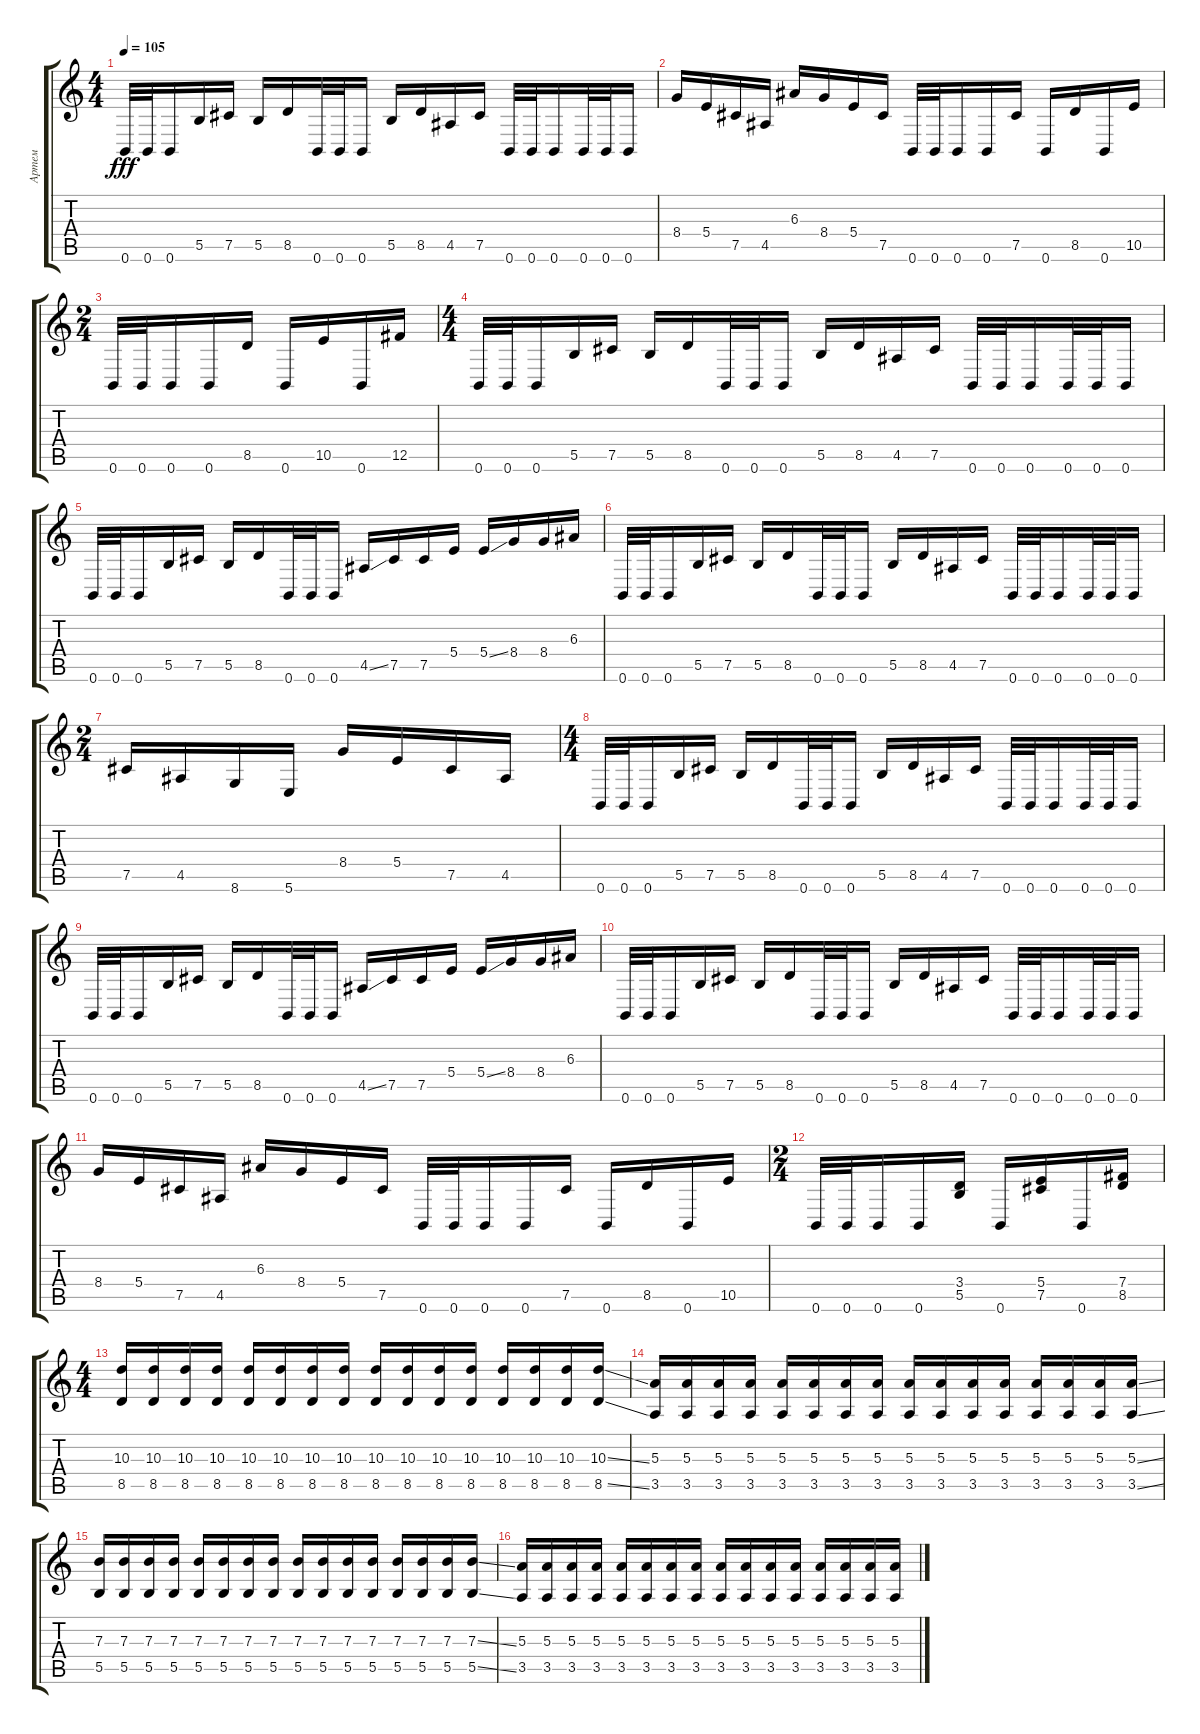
\track ("Артем" "Артем") {instrument overdrivenguitar}
\staff {score tabs}
\tuning (Db4 Ab3 E3 B2 Gb2 B1) {hide}
\ts (4 4)
\tempo 105
\clef g2
\ks c
0.6.32{dy fff} 0.6.32 0.6.16 5.5.16 7.5.16 5.5.16 8.5.16 0.6.32 0.6.32 0.6.16 5.5.16 8.5.16 4.5.16 7.5.16 0.6.32 0.6.32 0.6.16 0.6.32 0.6.32 0.6.16 |
8.4.16 5.4.16 7.5.16 4.5.16 6.3.16 8.4.16 5.4.16 7.5.16 0.6.32 0.6.32 0.6.16 0.6.16 7.5.16 0.6.16 8.5.16 0.6.16 10.5.16 |
\ts (2 4)
0.6.32 0.6.32 0.6.16 0.6.16 8.5.16 0.6.16 10.5.16 0.6.16 12.5.16 |
\ts (4 4)
0.6.32 0.6.32 0.6.16 5.5.16 7.5.16 5.5.16 8.5.16 0.6.32 0.6.32 0.6.16 5.5.16 8.5.16 4.5.16 7.5.16 0.6.32 0.6.32 0.6.16 0.6.32 0.6.32 0.6.16 |
0.6.32 0.6.32 0.6.16 5.5.16 7.5.16 5.5.16 8.5.16 0.6.32 0.6.32 0.6.16 4.5{ss}.16 7.5.16 7.5.16 5.4.16 5.4{ss}.16 8.4.16 8.4.16 6.3.16 |
0.6.32 0.6.32 0.6.16 5.5.16 7.5.16 5.5.16 8.5.16 0.6.32 0.6.32 0.6.16 5.5.16 8.5.16 4.5.16 7.5.16 0.6.32 0.6.32 0.6.16 0.6.32 0.6.32 0.6.16 |
\ts (2 4)
7.5.16 4.5.16 8.6.16 5.6.16 8.4.16 5.4.16 7.5.16 4.5.16 |
\ts (4 4)
0.6.32 0.6.32 0.6.16 5.5.16 7.5.16 5.5.16 8.5.16 0.6.32 0.6.32 0.6.16 5.5.16 8.5.16 4.5.16 7.5.16 0.6.32 0.6.32 0.6.16 0.6.32 0.6.32 0.6.16 |
0.6.32 0.6.32 0.6.16 5.5.16 7.5.16 5.5.16 8.5.16 0.6.32 0.6.32 0.6.16 4.5{ss}.16 7.5.16 7.5.16 5.4.16 5.4{ss}.16 8.4.16 8.4.16 6.3.16 |
0.6.32 0.6.32 0.6.16 5.5.16 7.5.16 5.5.16 8.5.16 0.6.32 0.6.32 0.6.16 5.5.16 8.5.16 4.5.16 7.5.16 0.6.32 0.6.32 0.6.16 0.6.32 0.6.32 0.6.16 |
8.4.16 5.4.16 7.5.16 4.5.16 6.3.16 8.4.16 5.4.16 7.5.16 0.6.32 0.6.32 0.6.16 0.6.16 7.5.16 0.6.16 8.5.16 0.6.16 10.5.16 |
\ts (2 4)
0.6.32 0.6.32 0.6.16 0.6.16 (3.4 5.5).16 0.6.16 (5.4 7.5).16 0.6.16 (7.4 8.5).16 |
\ts (4 4)
(10.3 8.5).16 (10.3 8.5).16 (10.3 8.5).16 (10.3 8.5).16 (10.3 8.5).16 (10.3 8.5).16 (10.3 8.5).16 (10.3 8.5).16 (10.3 8.5).16 (10.3 8.5).16 (10.3 8.5).16 (10.3 8.5).16 (10.3 8.5).16 (10.3 8.5).16 (10.3 8.5).16 (10.3{ss} 8.5{ss}).16 |
(5.3 3.5).16 (5.3 3.5).16 (5.3 3.5).16 (5.3 3.5).16 (5.3 3.5).16 (5.3 3.5).16 (5.3 3.5).16 (5.3 3.5).16 (5.3 3.5).16 (5.3 3.5).16 (5.3 3.5).16 (5.3 3.5).16 (5.3 3.5).16 (5.3 3.5).16 (5.3 3.5).16 (5.3{ss} 3.5{ss}).16 |
(7.3 5.5).16 (7.3 5.5).16 (7.3 5.5).16 (7.3 5.5).16 (7.3 5.5).16 (7.3 5.5).16 (7.3 5.5).16 (7.3 5.5).16 (7.3 5.5).16 (7.3 5.5).16 (7.3 5.5).16 (7.3 5.5).16 (7.3 5.5).16 (7.3 5.5).16 (7.3 5.5).16 (7.3{ss} 5.5{ss}).16 |
(5.3 3.5).16 (5.3 3.5).16 (5.3 3.5).16 (5.3 3.5).16 (5.3 3.5).16 (5.3 3.5).16 (5.3 3.5).16 (5.3 3.5).16 (5.3 3.5).16 (5.3 3.5).16 (5.3 3.5).16 (5.3 3.5).16 (5.3 3.5).16 (5.3 3.5).16 (5.3 3.5).16 (5.3{ss} 3.5{ss}).16
